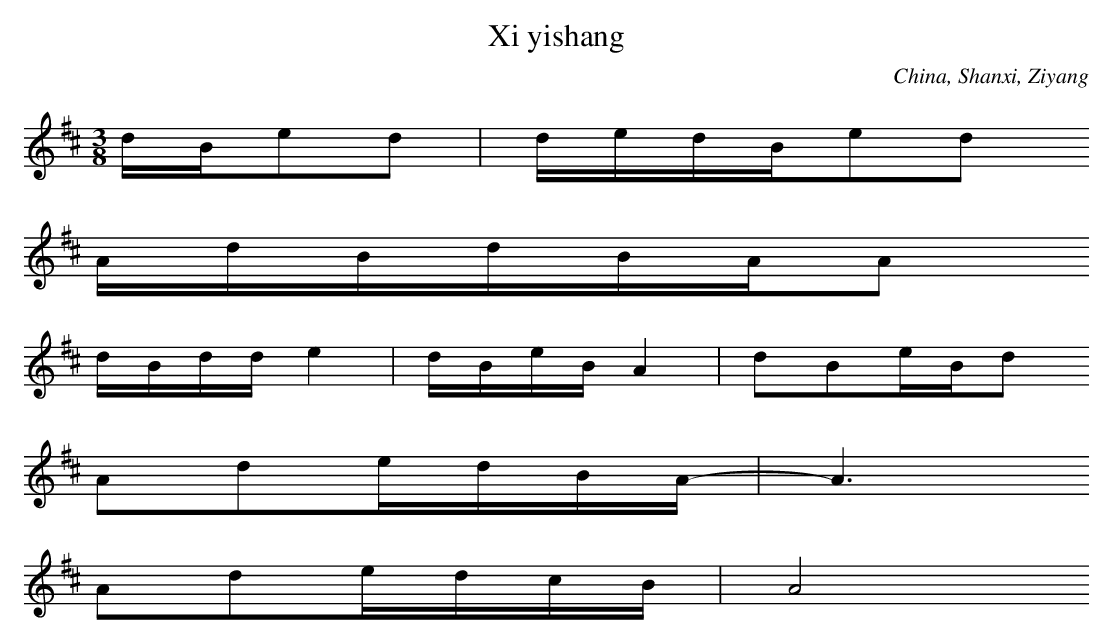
X:1
T: Xi yishang
O: China, Shanxi, Ziyang
M: 3/8
L: 1/16
K: D
dBe2d2 | dedBe2d2
AdBdBAA2
dBdde4 | dBeBA4 | d2B2eBd2
A2d2edBA- | A6
A2d2edcB | A8
